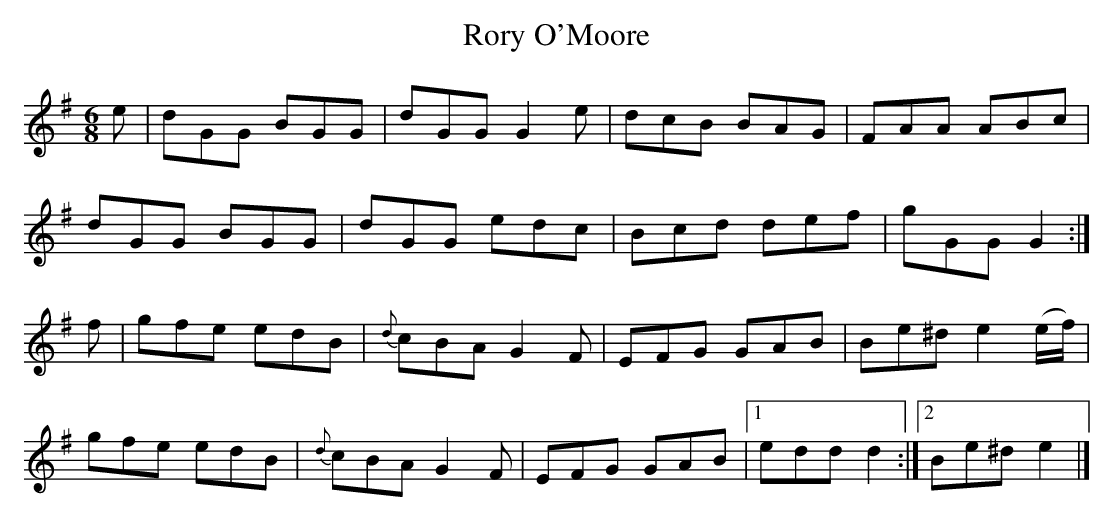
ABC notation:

X:1
T: Rory O'Moore
M: 6/8
L: 1/8
K: G
e|dGG BGG|dGG G2e|dcB BAG|FAA ABc|
dGG BGG|dGG edc|Bcd def|gGG G2:|
f|gfe edB|{d}cBA G2F|EFG GAB|Be^d e2(e/f/)|
gfe edB|{d}cBA G2F|EFG GAB|1 edd d2:|2 Be^d e2|]
